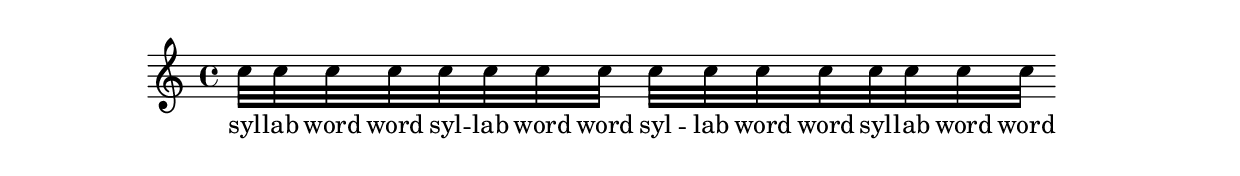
%% DO NOT EDIT this file manually; it is automatically
%% generated from LSR http://lsr.di.unimi.it
%% Make any changes in LSR itself, or in Documentation/snippets/new/ ,
%% and then run scripts/auxiliar/makelsr.py
%%
%% This file is in the public domain.
\version "2.18.0"

\header {
  lsrtags = "vocal-music"

  texidoc = "
If LilyPond does not think there is space for a hyphen, it will be
omitted.  The behaviour can be overridden with the
@code{minimum-distance} property of @code{LyricHyphen}.

"
  doctitle = "Forcing hyphens to be shown"
} % begin verbatim


\relative c'' {
  c32 c c c
  c32 c c c
  c32 c c c
  c32 c c c
}
\addlyrics {
  syl -- lab word word
  \override LyricHyphen.minimum-distance = #1.0
  syl -- lab word word
  \override LyricHyphen.minimum-distance = #2.0
  syl -- lab word word
  \revert LyricHyphen.minimum-distance
  syl -- lab word word
}
